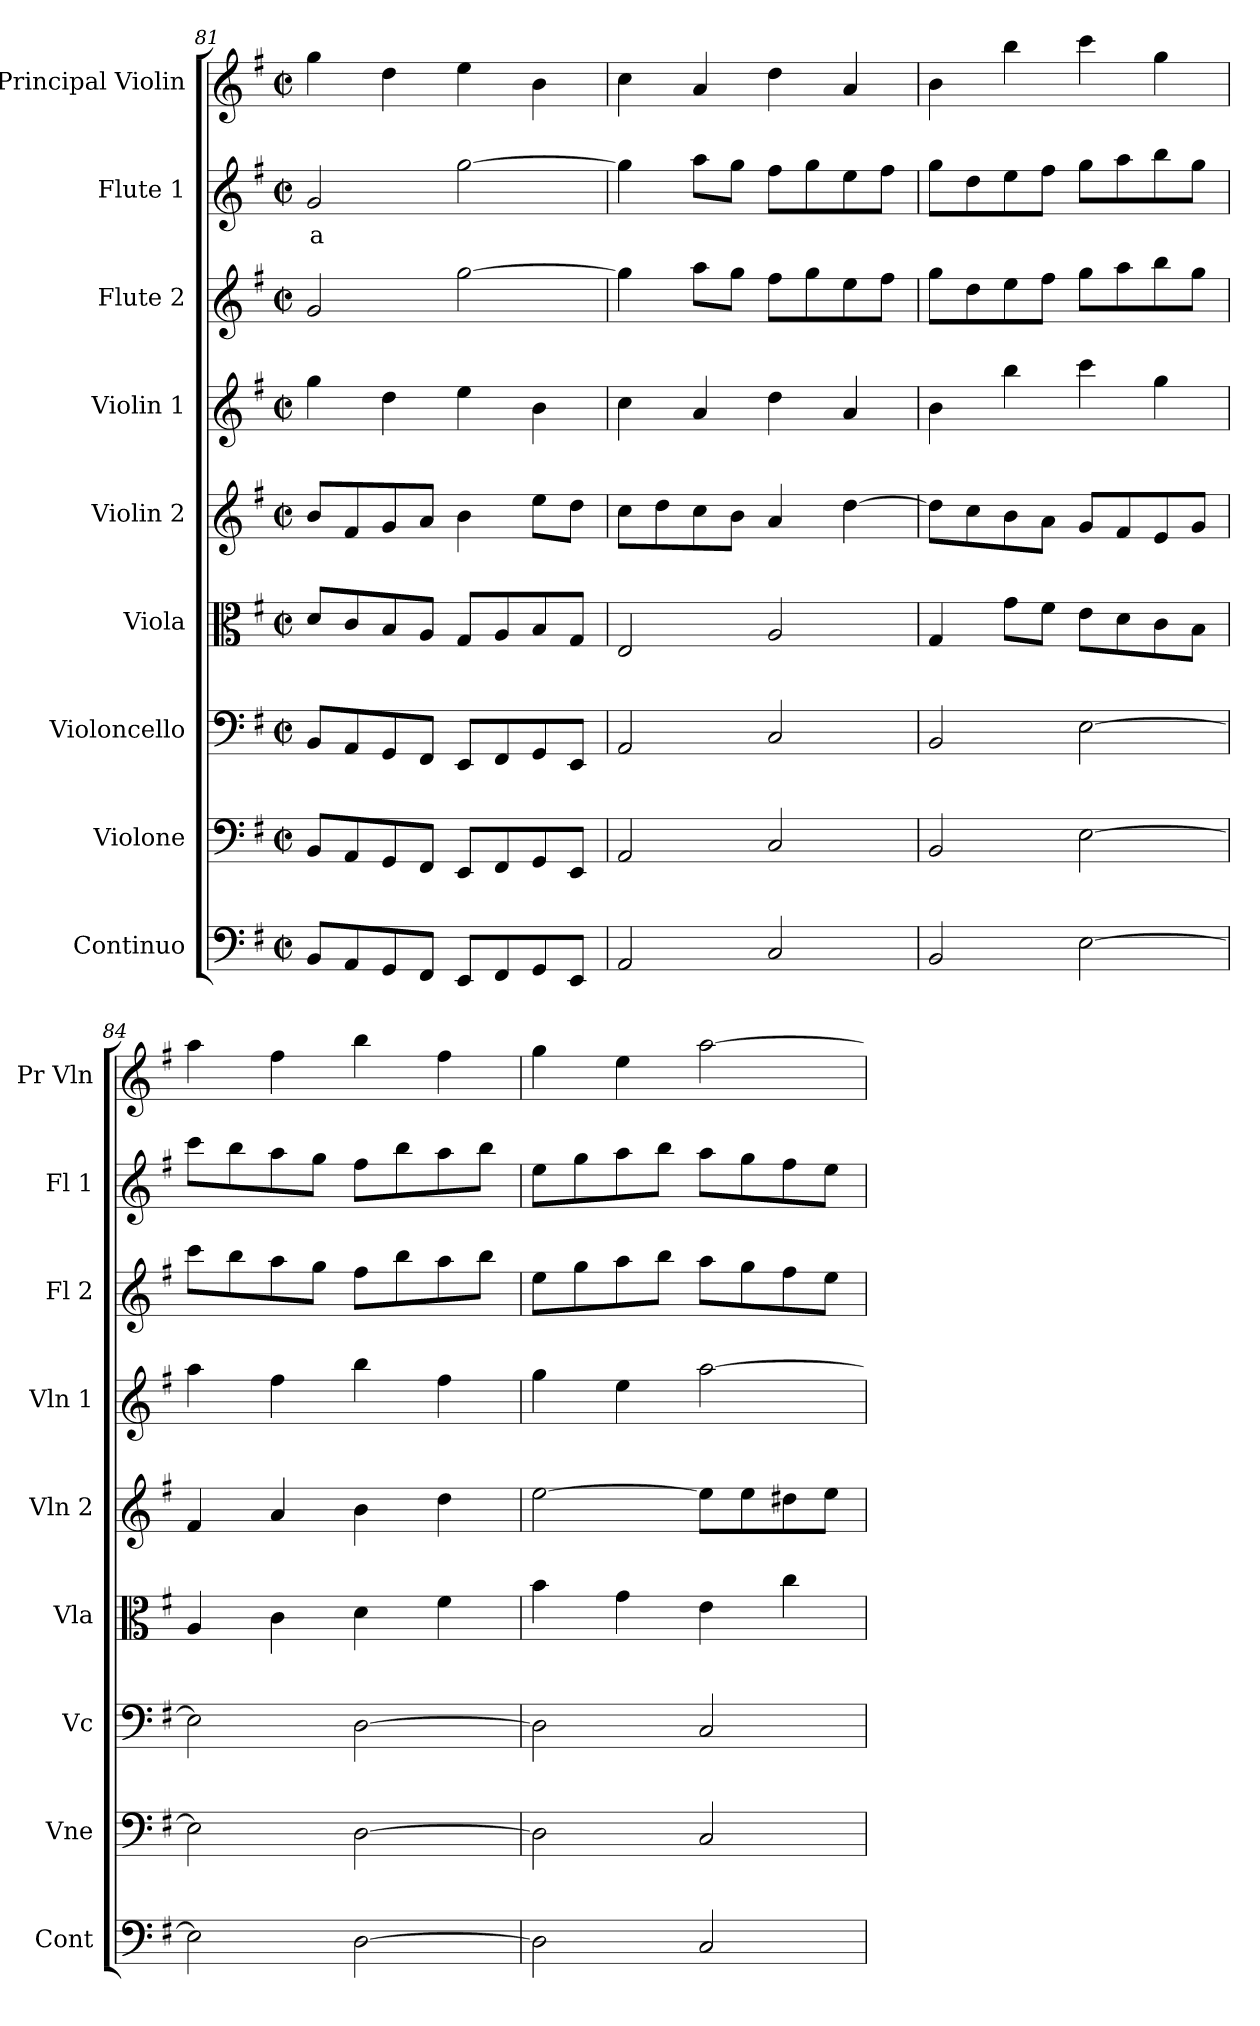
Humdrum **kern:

**kern	**kern	**kern	**kern	**kern	**kern	**kern	**kern	**text	**kern
*part9	*part8	*part7	*part6	*part5	*part4	*part3	*part2	*part2	*part1
*staff9	*staff8	*staff7	*staff6	*staff5	*staff4	*staff3	*staff2	*staff2	*staff1
*I"Continuo	*I"Violone	*I"Violoncello	*I"Viola	*I"Violin 2	*I"Violin 1	*I"Flute 2	*I"Flute 1	*	*I"Principal Violin
*I'Cont	*I'Vne	*I'Vc	*I'Vla	*I'Vln 2	*I'Vln 1	*I'Fl 2	*I'Fl 1	*	*I'Pr Vln
*clefF4	*clefF4	*clefF4	*clefC3	*clefG2	*clefG2	*clefG2	*clefG2	*	*clefG2
*	*ITrd7c12	*	*	*	*	*	*	*	*
*k[f#]	*k[f#]	*k[f#]	*k[f#]	*k[f#]	*k[f#]	*k[f#]	*k[f#]	*	*k[f#]
*M2/2	*M2/2	*M2/2	*M2/2	*M2/2	*M2/2	*M2/2	*M2/2	*	*M2/2
*met(c|)	*met(c|)	*met(c|)	*met(c|)	*met(c|)	*met(c|)	*met(c|)	*met(c|)	*	*met(c|)
=81	=81	=81	=81	=81	=81	=81	=81	=81	=81
!	!	!	!	!	!	!	!	!LO:LY:b:color=#FF0000	!
8BB/L	8BBB/L	8BB/L	8d/L	8b/L	4gg\	2g/	2g/	a	4gg\
8AA/	8AAA/	8AA/	8c/	8f#/	.	.	.	.	.
8GG/	8GGG/	8GG/	8B/	8g/	4dd\	.	.	.	4dd\
8FF#/J	8FFF#/J	8FF#/J	8A/J	8a/J	.	.	.	.	.
8EE/L	8EEE/L	8EE/L	8G/L	4b\	4ee\	[2gg\	[2gg\	.	4ee\
8FF#/	8FFF#/	8FF#/	8A/	.	.	.	.	.	.
8GG/	8GGG/	8GG/	8B/	8ee\L	4b\	.	.	.	4b\
8EE/J	8EEE/J	8EE/J	8G/J	8dd\J	.	.	.	.	.
=82	=82	=82	=82	=82	=82	=82	=82	=82	=82
2AA/	2AAA/	2AA/	2E/	8cc\L	4cc\	4gg\]	4gg\]	.	4cc\
.	.	.	.	8dd\	.	.	.	.	.
.	.	.	.	8cc\	4a/	8aa\L	8aa\L	.	4a/
.	.	.	.	8b\J	.	8gg\J	8gg\J	.	.
2C/	2CC/	2C/	2A/	4a/	4dd\	8ff#\L	8ff#\L	.	4dd\
.	.	.	.	.	.	8gg\	8gg\	.	.
.	.	.	.	[4dd\	4a/	8ee\	8ee\	.	4a/
.	.	.	.	.	.	8ff#\J	8ff#\J	.	.
=83	=83	=83	=83	=83	=83	=83	=83	=83	=83
2BB/	2BBB/	2BB/	4G/	8dd\L]	4b\	8gg\L	8gg\L	.	4b\
.	.	.	.	8cc\	.	8dd\	8dd\	.	.
.	.	.	8g\L	8b\	4bb\	8ee\	8ee\	.	4bb\
.	.	.	8f#\J	8a\J	.	8ff#\J	8ff#\J	.	.
[2E\	[2EE\	[2E\	8e\L	8g/L	4ccc\	8gg\L	8gg\L	.	4ccc\
.	.	.	8d\	8f#/	.	8aa\	8aa\	.	.
.	.	.	8c\	8e/	4gg\	8bb\	8bb\	.	4gg\
.	.	.	8B\J	8g/J	.	8gg\J	8gg\J	.	.
=84	=84	=84	=84	=84	=84	=84	=84	=84	=84
2E\]	2EE\]	2E\]	4A/	4f#/	4aa\	8ccc\L	8ccc\L	.	4aa\
.	.	.	.	.	.	8bb\	8bb\	.	.
.	.	.	4c\	4a/	4ff#\	8aa\	8aa\	.	4ff#\
.	.	.	.	.	.	8gg\J	8gg\J	.	.
[2D\	[2DD\	[2D\	4d\	4b\	4bb\	8ff#\L	8ff#\L	.	4bb\
.	.	.	.	.	.	8bb\	8bb\	.	.
.	.	.	4f#\	4dd\	4ff#\	8aa\	8aa\	.	4ff#\
.	.	.	.	.	.	8bb\J	8bb\J	.	.
=85	=85	=85	=85	=85	=85	=85	=85	=85	=85
2D\]	2DD\]	2D\]	4b\	[2ee\	4gg\	8ee\L	8ee\L	.	4gg\
.	.	.	.	.	.	8gg\	8gg\	.	.
.	.	.	4g\	.	4ee\	8aa\	8aa\	.	4ee\
.	.	.	.	.	.	8bb\J	8bb\J	.	.
2C/	2CC/	2C/	4e\	8ee\L]	[2aa\	8aa\L	8aa\L	.	[2aa\
.	.	.	.	8ee\	.	8gg\	8gg\	.	.
.	.	.	4cc\	8dd#X\	.	8ff#\	8ff#\	.	.
.	.	.	.	8ee\J	.	8ee\J	8ee\J	.	.
=	=	=	=	=	=	=	=	=	=
*-	*-	*-	*-	*-	*-	*-	*-	*-	*-
